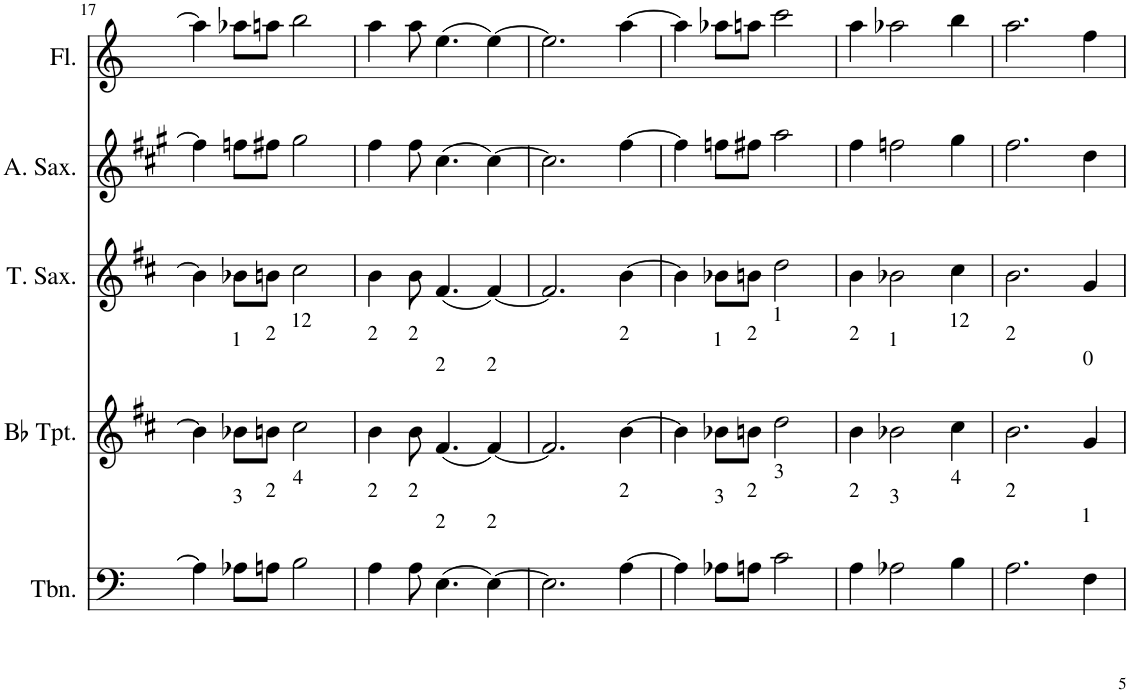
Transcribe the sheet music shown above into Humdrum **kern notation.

**kern	**kern	**kern	**kern	**kern
*part5	*part4	*part3	*part2	*part1
*staff5	*staff4	*staff3	*staff2	*staff1
*I"Trombone	*I"Bb Trumpet	*I"Tenor Saxophone	*I"Alto Saxophone	*I"Flute
*I'Tbn.	*I'Bb Tpt.	*I'T. Sax.	*I'A. Sax.	*I'Fl.
!!LO:PB:g=z
*clefF4	*clefG2	*clefG2	*clefG2	*clefG2
*	*Trd1c2	*Trd8c14	*Trd5c9	*
*k[]	*k[f#c#]	*k[f#c#]	*k[f#c#g#]	*k[]
*M4/4	*M4/4	*M4/4	*M4/4	*M4/4
*met(c)	*met(c)	*met(c)	*met(c)	*met(c)
=17	=17	=17	=17	=17
4A\]	4b\]	4b\]	4ff#\]	4aa\]
!	!LO:TX:a:t=1	!	!	!
!LO:TX:a:t=3	!	!	!	!
8A-X\L	8b-X\L	8b-X\L	8ffn\L	8aa-X\L
!	!LO:TX:a:t=2	!	!	!
!LO:TX:a:t=2	!	!	!	!
8An\J	8bn\J	8bn\J	8ff#X\J	8aan\J
!	!LO:TX:a:t=12	!	!	!
!LO:TX:a:t=4	!	!	!	!
2B\	2cc#\	2cc#\	2gg#\	2bb\
=18	=18	=18	=18	=18
!	!LO:TX:a:t=2	!	!	!
!LO:TX:a:t=2	!	!	!	!
4A\	4b\	4b\	4ff#\	4aa\
!	!LO:TX:a:t=2	!	!	!
!LO:TX:a:t=2	!	!	!	!
8A\	8b\	8b\	8ff#\	8aa\
!	!LO:TX:a:t=2	!	!	!
!LO:TX:a:t=2	!	!	!	!
(4.E\	(4.f#/	(4.f#/	(4.cc#\	(4.ee\
!	!LO:TX:a:t=2	!	!	!
!LO:TX:a:t=2	!	!	!	!
[4E\)	[4f#/)	[4f#/)	[4cc#\)	[4ee\)
=19	=19	=19	=19	=19
2.E\]	2.f#/]	2.f#/]	2.cc#\]	2.ee\]
!	!LO:TX:a:t=2	!	!	!
!LO:TX:a:t=2	!	!	!	!
[4A\	[4b\	[4b\	[4ff#\	[4aa\
=20	=20	=20	=20	=20
4A\]	4b\]	4b\]	4ff#\]	4aa\]
!	!LO:TX:a:t=1	!	!	!
!LO:TX:a:t=3	!	!	!	!
8A-X\L	8b-X\L	8b-X\L	8ffn\L	8aa-X\L
!	!LO:TX:a:t=2	!	!	!
!LO:TX:a:t=2	!	!	!	!
8An\J	8bn\J	8bn\J	8ff#X\J	8aan\J
!	!LO:TX:a:t=1	!	!	!
!LO:TX:a:t=3	!	!	!	!
2c\	2dd\	2dd\	2aa\	2ccc\
=21	=21	=21	=21	=21
!	!LO:TX:a:t=2	!	!	!
!LO:TX:a:t=2	!	!	!	!
4A\	4b\	4b\	4ff#\	4aa\
!	!LO:TX:a:t=1	!	!	!
!LO:TX:a:t=3	!	!	!	!
2A-X\	2b-X\	2b-X\	2ffn\	2aa-X\
!	!LO:TX:a:t=12	!	!	!
!LO:TX:a:t=4	!	!	!	!
4B\	4cc#\	4cc#\	4gg#\	4bb\
=22	=22	=22	=22	=22
!	!LO:TX:a:t=2	!	!	!
!LO:TX:a:t=2	!	!	!	!
2.A\	2.b\	2.b\	2.ff#\	2.aa\
!	!LO:TX:a:t=0	!	!	!
!LO:TX:a:t=1	!	!	!	!
4F\	4g/	4g/	4dd\	4ff\
=	=	=	=	=
*-	*-	*-	*-	*-
